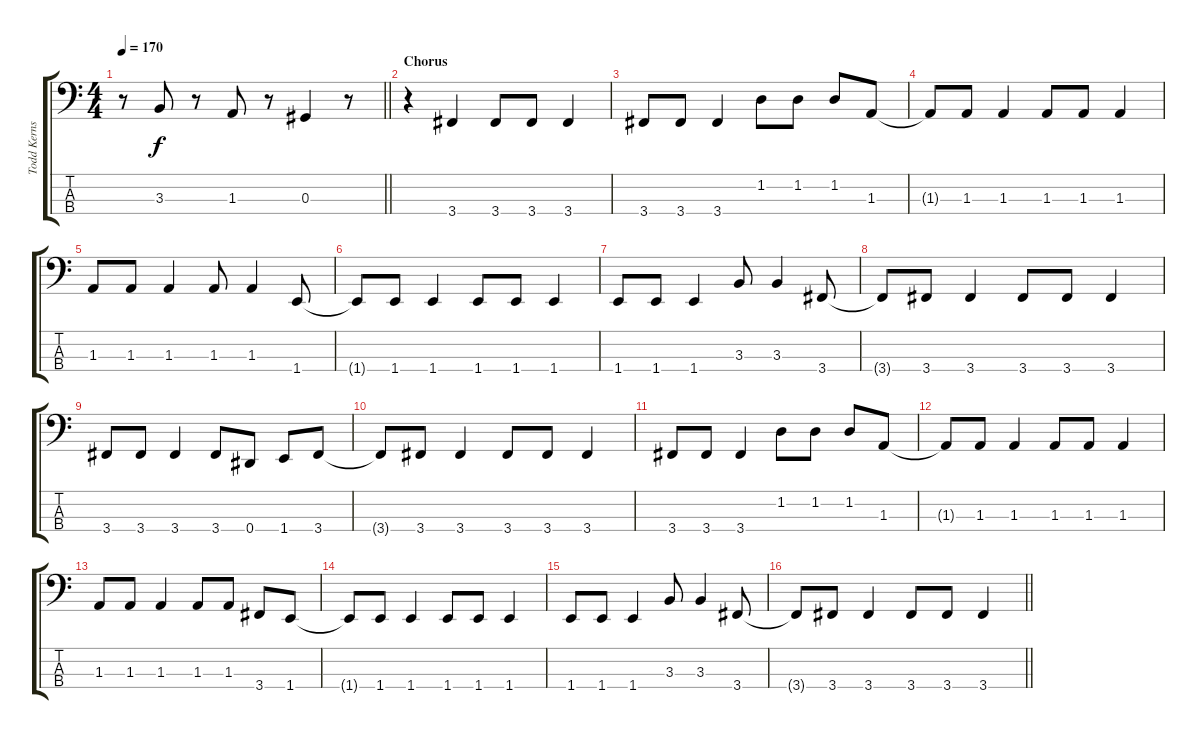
\track ("Todd Kerns" "Todd Kerns") {instrument electricbasspick}
\staff {score tabs}
\tuning (Gb2 Db2 Ab1 Eb1) {hide}
\ts (4 4)
\tempo 170
\clef f4
\barLineRight lightlight
\ks c
r.8{dy f} 3.3.8 r.8 1.3.8 r.8 0.3.4 r.8 |
\section ("" "Chorus")
r.4 3.4.4 3.4.8 3.4.8 3.4.4 |
3.4.8 3.4.8 3.4.4 1.2.8 1.2.8 1.2.8 1.3.8 |
1.3{t}.8 1.3.8 1.3.4 1.3.8 1.3.8 1.3.4 |
1.3.8 1.3.8 1.3.4 1.3.8 1.3.4 1.4.8 |
1.4{t}.8 1.4.8 1.4.4 1.4.8 1.4.8 1.4.4 |
1.4.8 1.4.8 1.4.4 3.3.8 3.3.4 3.4.8 |
3.4{t}.8 3.4.8 3.4.4 3.4.8 3.4.8 3.4.4 |
3.4.8 3.4.8 3.4.4 3.4.8 0.4.8 1.4.8 3.4.8 |
3.4{t}.8 3.4.8 3.4.4 3.4.8 3.4.8 3.4.4 |
3.4.8 3.4.8 3.4.4 1.2.8 1.2.8 1.2.8 1.3.8 |
1.3{t}.8 1.3.8 1.3.4 1.3.8 1.3.8 1.3.4 |
1.3.8 1.3.8 1.3.4 1.3.8 1.3.8 3.4.8 1.4.8 |
1.4{t}.8 1.4.8 1.4.4 1.4.8 1.4.8 1.4.4 |
1.4.8 1.4.8 1.4.4 3.3.8 3.3.4 3.4.8 |
\barLineRight lightlight
3.4{t}.8 3.4.8 3.4.4 3.4.8 3.4.8 3.4.4
